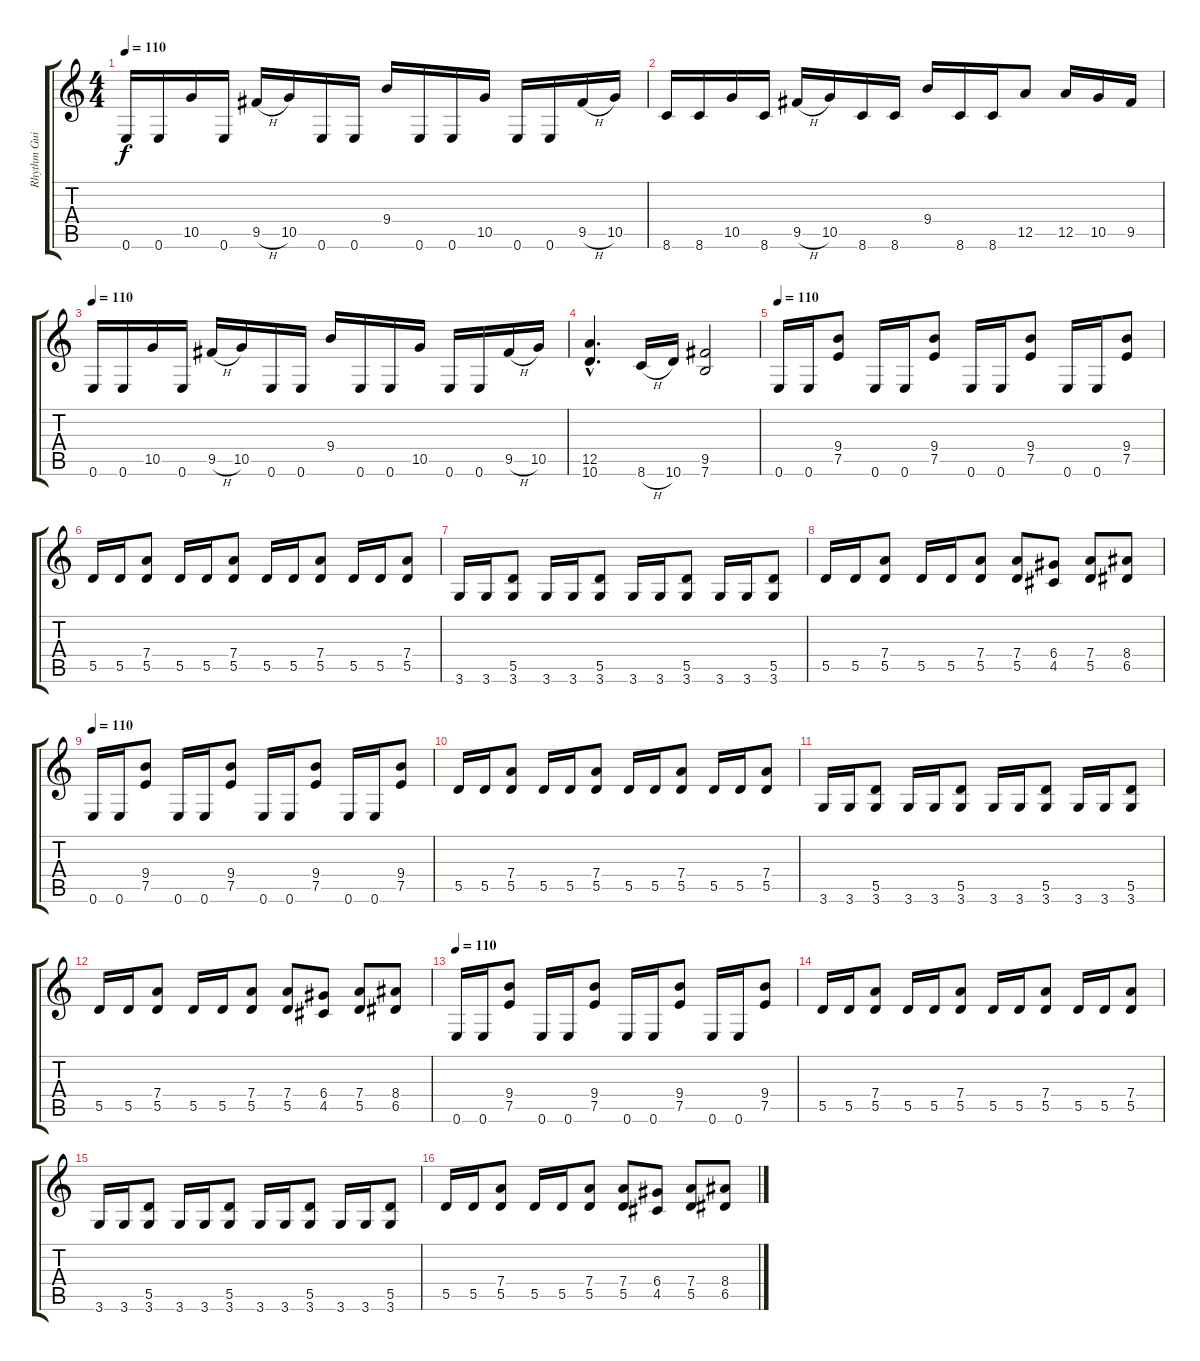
\track ("Rhythm Guitar" "Rhythm Gui") {instrument distortionguitar}
\staff {score tabs}
\tuning (E4 B3 G3 D3 A2 E2) {hide}
\ts (4 4)
\tempo 110
\clef g2
\ks c
0.6.16{dy f} 0.6.16 10.5.16 0.6.16 9.5{h}.16 10.5.16 0.6.16 0.6.16 9.4.16 0.6.16 0.6.16 10.5.16 0.6.16 0.6.16 9.5{h}.16 10.5.16 |
8.6.16 8.6.16 10.5.16 8.6.16 9.5{h}.16 10.5.16 8.6.16 8.6.16 9.4.16 8.6.16 8.6.16 12.5.8 12.5.16 10.5.16 9.5.16 |
\tempo 110
0.6.16 0.6.16 10.5.16 0.6.16 9.5{h}.16 10.5.16 0.6.16 0.6.16 9.4.16 0.6.16 0.6.16 10.5.16 0.6.16 0.6.16 9.5{h}.16 10.5.16 |
(12.5{hac} 10.6{hac}).4{d} 8.6{h}.16 10.6.16 (9.5 7.6).2 |
\tempo 110
0.6.16 0.6.16 (9.4 7.5).8 0.6.16 0.6.16 (9.4 7.5).8 0.6.16 0.6.16 (9.4 7.5).8 0.6.16 0.6.16 (9.4 7.5).8 |
5.5.16 5.5.16 (7.4 5.5).8 5.5.16 5.5.16 (7.4 5.5).8 5.5.16 5.5.16 (7.4 5.5).8 5.5.16 5.5.16 (7.4 5.5).8 |
3.6.16 3.6.16 (5.5 3.6).8 3.6.16 3.6.16 (5.5 3.6).8 3.6.16 3.6.16 (5.5 3.6).8 3.6.16 3.6.16 (5.5 3.6).8 |
5.5.16 5.5.16 (7.4 5.5).8 5.5.16 5.5.16 (7.4 5.5).8 (7.4 5.5).8 (6.4 4.5).8 (7.4 5.5).8 (8.4 6.5).8 |
\tempo 110
0.6.16 0.6.16 (9.4 7.5).8 0.6.16 0.6.16 (9.4 7.5).8 0.6.16 0.6.16 (9.4 7.5).8 0.6.16 0.6.16 (9.4 7.5).8 |
5.5.16 5.5.16 (7.4 5.5).8 5.5.16 5.5.16 (7.4 5.5).8 5.5.16 5.5.16 (7.4 5.5).8 5.5.16 5.5.16 (7.4 5.5).8 |
3.6.16 3.6.16 (5.5 3.6).8 3.6.16 3.6.16 (5.5 3.6).8 3.6.16 3.6.16 (5.5 3.6).8 3.6.16 3.6.16 (5.5 3.6).8 |
5.5.16 5.5.16 (7.4 5.5).8 5.5.16 5.5.16 (7.4 5.5).8 (7.4 5.5).8 (6.4 4.5).8 (7.4 5.5).8 (8.4 6.5).8 |
\tempo 110
0.6.16 0.6.16 (9.4 7.5).8 0.6.16 0.6.16 (9.4 7.5).8 0.6.16 0.6.16 (9.4 7.5).8 0.6.16 0.6.16 (9.4 7.5).8 |
5.5.16 5.5.16 (7.4 5.5).8 5.5.16 5.5.16 (7.4 5.5).8 5.5.16 5.5.16 (7.4 5.5).8 5.5.16 5.5.16 (7.4 5.5).8 |
3.6.16 3.6.16 (5.5 3.6).8 3.6.16 3.6.16 (5.5 3.6).8 3.6.16 3.6.16 (5.5 3.6).8 3.6.16 3.6.16 (5.5 3.6).8 |
5.5.16 5.5.16 (7.4 5.5).8 5.5.16 5.5.16 (7.4 5.5).8 (7.4 5.5).8 (6.4 4.5).8 (7.4 5.5).8 (8.4 6.5).8
